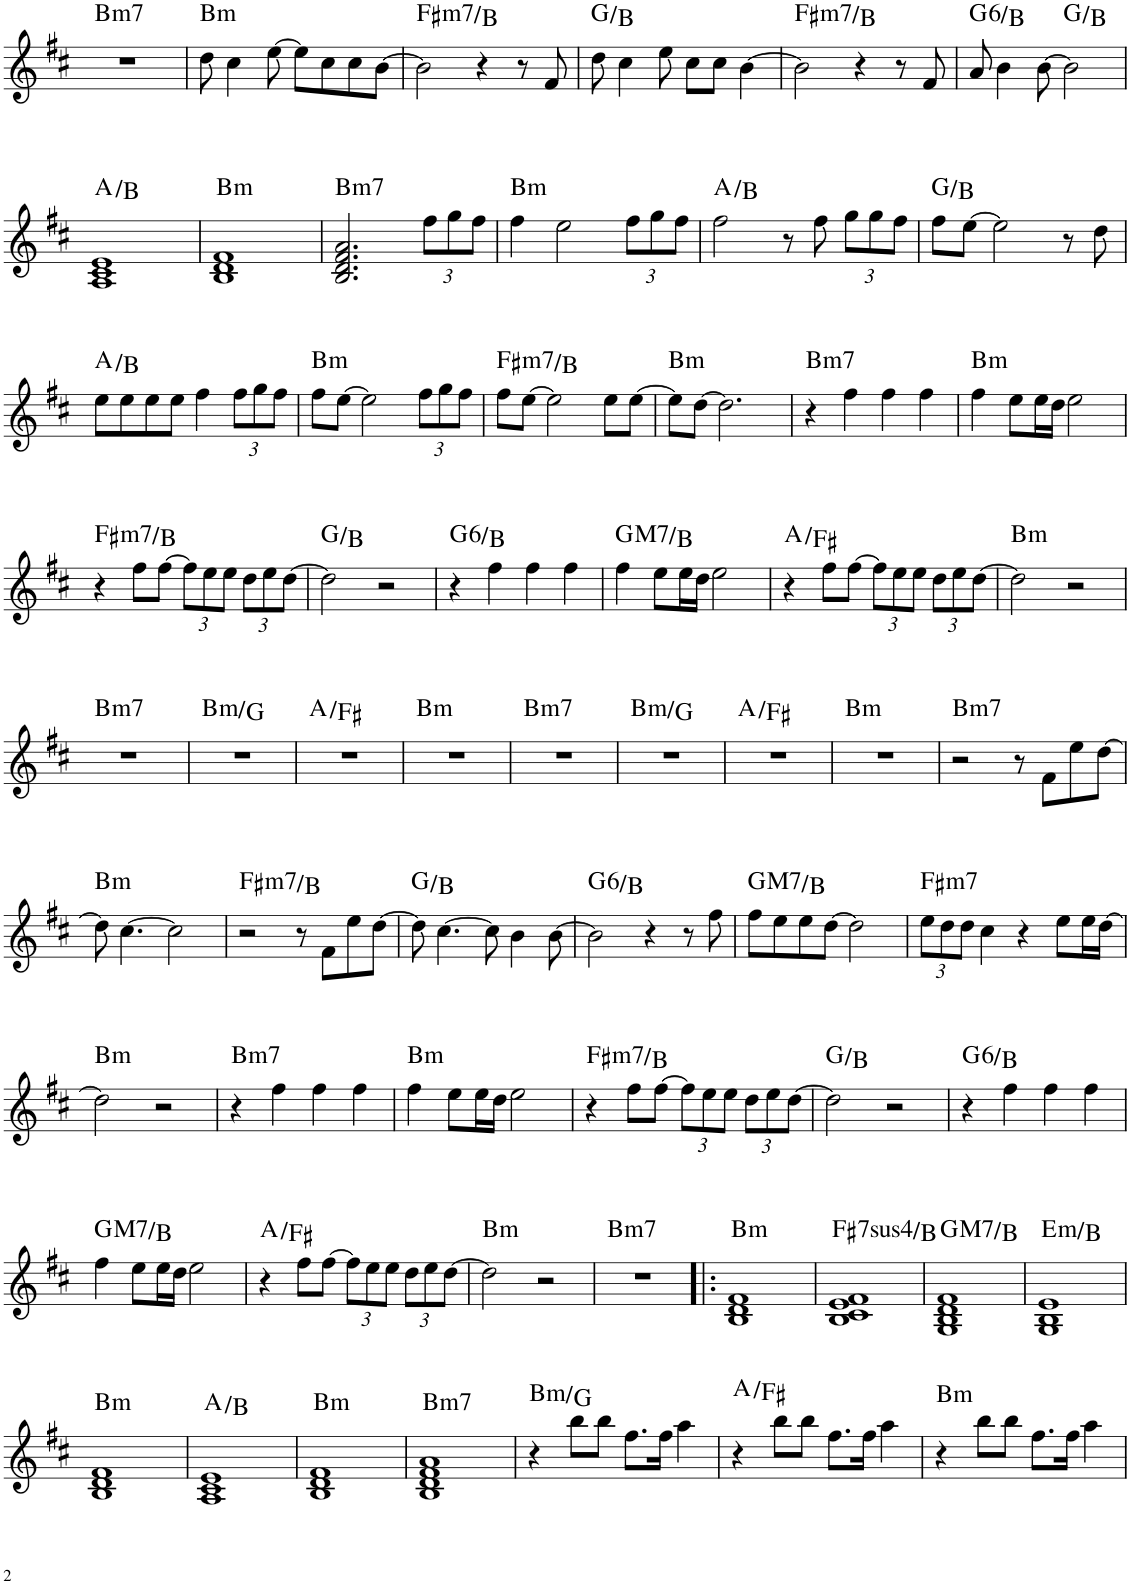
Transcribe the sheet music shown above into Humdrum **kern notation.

**kern	**harte
*part1	*part1
*staff1	*
*I"Piano	*
*I'Pno.	*
!!LO:PB:g=z
*clefG2	*
*k[f#c#]	*
*M4/4	*
=48	=48
!	!LO:H:kt=m7
1r	B:min7
=49	=49
!	!LO:H:kt=m
8dd\	B:min
4cc#\	.
[8ee\	.
8ee\L]	.
8cc#\	.
8cc#\	.
[8b\J	.
=50	=50
!	!LO:H:kt=m7
2b\]	F#:min7/4
4r	.
8r	.
8f#/	.
=51	=51
8dd\	G:maj/3
4cc#\	.
8ee\	.
8cc#\L	.
8cc#\J	.
[4b\	.
=52	=52
!	!LO:H:kt=m7
2b\]	F#:min7/4
4r	.
8r	.
8f#/	.
=53	=53
!	!LO:H:kt=6
8a/	G:maj6/3
4b\	.
[8b\	.
2b\]	G:maj/3
!!LO:LB:g=z
=54	=54
1A 1c# 1e	A:maj/2
=55	=55
!	!LO:H:kt=m
1B 1d 1f#	B:min
=56	=56
!	!LO:H:kt=m7
2.B/ 2.d/ 2.f#/ 2.a/	B:min7
*Xbrackettup	*
12ff#\L	.
12gg\	.
12ff#\J	.
=57	=57
!	!LO:H:kt=m
4ff#\	B:min
2ee\	.
12ff#\L	.
12gg\	.
12ff#\J	.
=58	=58
2ff#\	A:maj/2
8r	.
8ff#\	.
12gg\L	.
12gg\	.
12ff#\J	.
=59	=59
8ff#\L	G:maj/3
[8ee\J	.
2ee\]	.
8r	.
8dd\	.
!!LO:LB:g=z
=60	=60
8ee\L	A:maj/2
8ee\	.
8ee\	.
8ee\J	.
4ff#\	.
12ff#\L	.
12gg\	.
12ff#\J	.
=61	=61
!	!LO:H:kt=m
8ff#\L	B:min
[8ee\J	.
2ee\]	.
12ff#\L	.
12gg\	.
12ff#\J	.
=62	=62
!	!LO:H:kt=m7
8ff#\L	F#:min7/4
[8ee\J	.
2ee\]	.
8ee\L	.
[8ee\J	.
=63	=63
!	!LO:H:kt=m
8ee\L]	B:min
[8dd\J	.
2.dd\]	.
=64	=64
!	!LO:H:kt=m7
4r	B:min7
4ff#\	.
4ff#\	.
4ff#\	.
=65	=65
!	!LO:H:kt=m
4ff#\	B:min
8ee\L	.
16ee\L	.
16dd\JJ	.
2ee\	.
!!LO:LB:g=z
=66	=66
!	!LO:H:kt=m7
4r	F#:min7/4
8ff#\L	.
[8ff#\J	.
12ff#\L]	.
12ee\	.
12ee\J	.
12dd\L	.
12ee\	.
[12dd\J	.
=67	=67
2dd\]	G:maj/3
2r	.
=68	=68
!	!LO:H:kt=6
4r	G:maj6/3
4ff#\	.
4ff#\	.
4ff#\	.
=69	=69
!	!LO:H:kt=M7
4ff#\	G:maj7/3
8ee\L	.
16ee\L	.
16dd\JJ	.
2ee\	.
=70	=70
4r	A:maj/6
8ff#\L	.
[8ff#\J	.
12ff#\L]	.
12ee\	.
12ee\J	.
12dd\L	.
12ee\	.
[12dd\J	.
=71	=71
!	!LO:H:kt=m
2dd\]	B:min
2r	.
!!LO:LB:g=z
=72	=72
!	!LO:H:kt=m7
1r	B:min7
=73	=73
!	!LO:H:kt=m
1r	B:min/b6
=74	=74
1r	A:maj/6
=75	=75
!	!LO:H:kt=m
1r	B:min
=76	=76
!	!LO:H:kt=m7
1r	B:min7
=77	=77
!	!LO:H:kt=m
1r	B:min/b6
=78	=78
1r	A:maj/6
=79	=79
!	!LO:H:kt=m
1r	B:min
=80	=80
!	!LO:H:kt=m7
2r	B:min7
8r	.
8f#\L	.
8ee\	.
[8dd\J	.
!!LO:LB:g=z
=81	=81
!	!LO:H:kt=m
8dd\]	B:min
[4.cc#\	.
2cc#\]	.
=82	=82
!	!LO:H:kt=m7
2r	F#:min7/4
8r	.
8f#\L	.
8ee\	.
[8dd\J	.
=83	=83
8dd\]	G:maj/3
[4.cc#\	.
8cc#\]	.
4b\	.
[8b\	.
=84	=84
!	!LO:H:kt=6
2b\]	G:maj6/3
4r	.
8r	.
8ff#\	.
=85	=85
!	!LO:H:kt=M7
8ff#\L	G:maj7/3
8ee\	.
8ee\	.
[8dd\J	.
2dd\]	.
=86	=86
!	!LO:H:kt=m7
12ee\L	F#:min7
12dd\	.
12dd\J	.
4cc#\	.
4r	.
8ee\L	.
16ee\L	.
[16dd\JJ	.
!!LO:LB:g=z
=87	=87
!	!LO:H:kt=m
2dd\]	B:min
2r	.
=88	=88
!	!LO:H:kt=m7
4r	B:min7
4ff#\	.
4ff#\	.
4ff#\	.
=89	=89
!	!LO:H:kt=m
4ff#\	B:min
8ee\L	.
16ee\L	.
16dd\JJ	.
2ee\	.
=90	=90
!	!LO:H:kt=m7
4r	F#:min7/4
8ff#\L	.
[8ff#\J	.
12ff#\L]	.
12ee\	.
12ee\J	.
12dd\L	.
12ee\	.
[12dd\J	.
=91	=91
2dd\]	G:maj/3
2r	.
=92	=92
!	!LO:H:kt=6
4r	G:maj6/3
4ff#\	.
4ff#\	.
4ff#\	.
!!LO:LB:g=z
=93	=93
!	!LO:H:kt=M7
4ff#\	G:maj7/3
8ee\L	.
16ee\L	.
16dd\JJ	.
2ee\	.
=94	=94
4r	A:maj/6
8ff#\L	.
[8ff#\J	.
12ff#\L]	.
12ee\	.
12ee\J	.
12dd\L	.
12ee\	.
[12dd\J	.
=95	=95
!	!LO:H:kt=m
2dd\]	B:min
2r	.
=96	=96
!	!LO:H:kt=m7
1r	B:min7
=97!|:	=97!|:
!	!LO:H:kt=m
1B 1d 1f#	B:min
=98	=98
!	!LO:H:kt=74
1B 1c# 1e 1f#	F#:sus4(7)/4
=99	=99
!	!LO:H:kt=M7
1G 1B 1d 1f#	G:maj7/3
=100	=100
!	!LO:H:kt=m
1G 1B 1e	E:min/5
!!LO:LB:g=z
=101	=101
!	!LO:H:kt=m
1B 1d 1f#	B:min
=102	=102
1A 1c# 1e	A:maj/2
=103	=103
!	!LO:H:kt=m
1B 1d 1f#	B:min
=104	=104
!	!LO:H:kt=m7
1B 1d 1f# 1a	B:min7
=105	=105
!	!LO:H:kt=m
4r	B:min/b6
8bb\L	.
8bb\J	.
8.ff#\L	.
16ff#\Jk	.
4aa\	.
=106	=106
4r	A:maj/6
8bb\L	.
8bb\J	.
8.ff#\L	.
16ff#\Jk	.
4aa\	.
=107	=107
!	!LO:H:kt=m
4r	B:min
8bb\L	.
8bb\J	.
8.ff#\L	.
16ff#\Jk	.
4aa\	.
=	=
*-	*-
